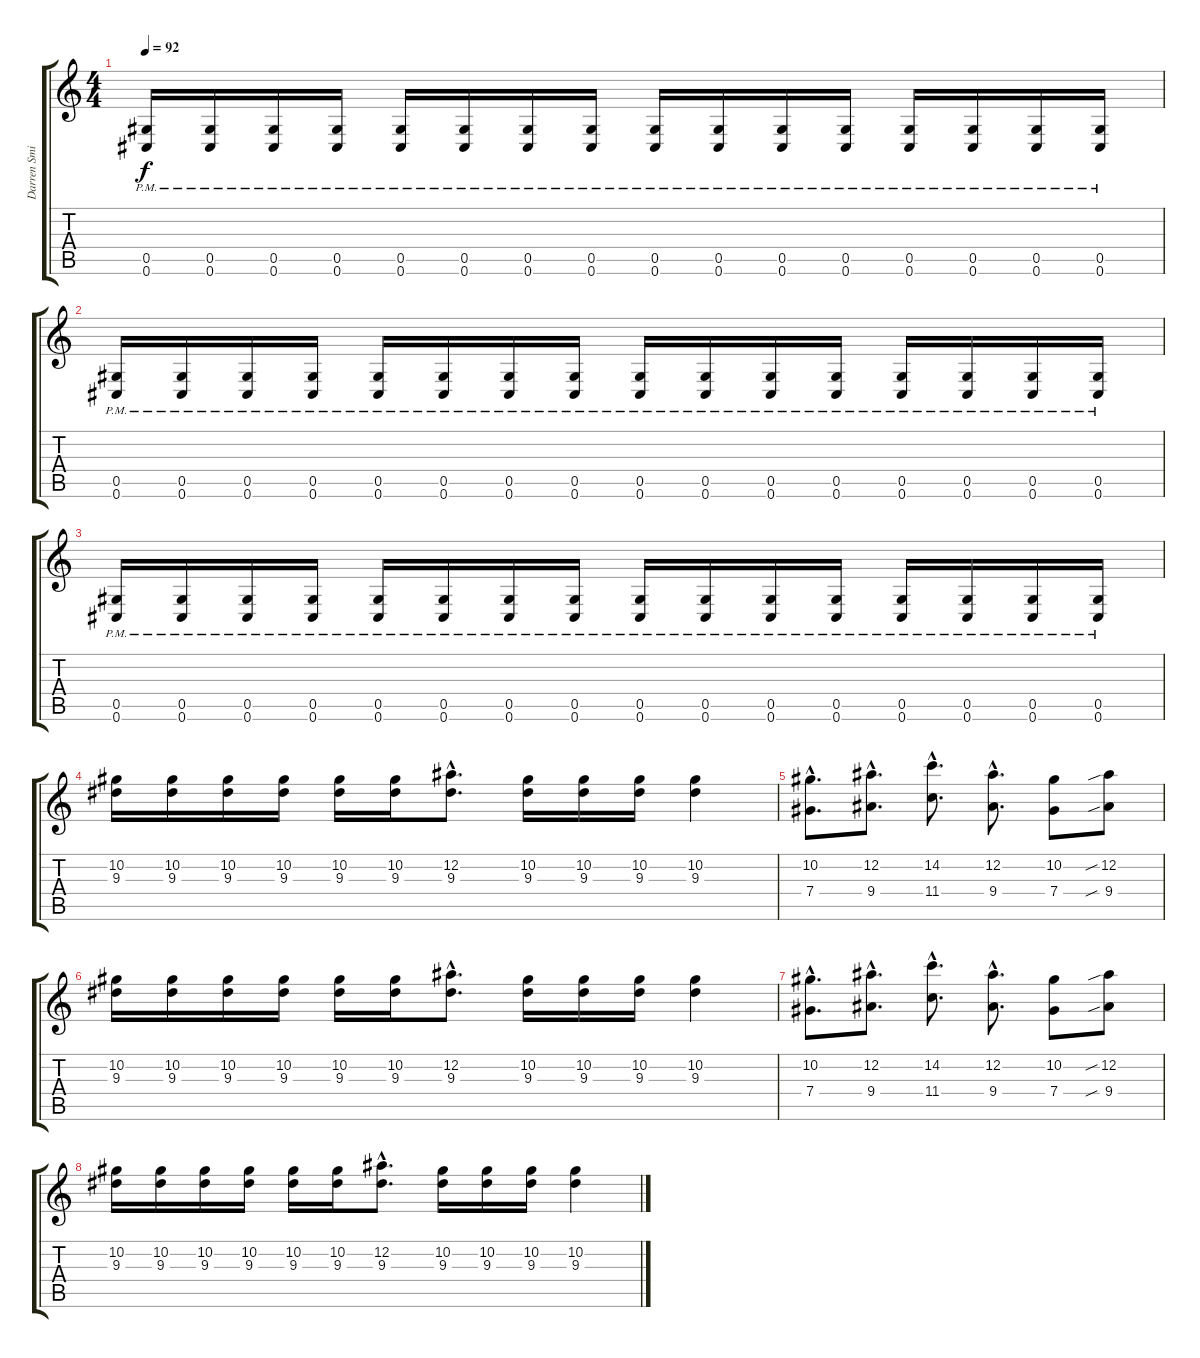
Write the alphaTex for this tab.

\track ("Darren Smith" "Darren Smi") {instrument overdrivenguitar}
\staff {score tabs}
\tuning (Eb4 Bb3 Gb3 Db3 Ab2 Db2) {hide}
\ts (4 4)
\tempo 92
\clef g2
\ks c
(0.5{pm} 0.6{pm}).16{dy f} (0.5{pm} 0.6{pm}).16 (0.5{pm} 0.6{pm}).16 (0.5{pm} 0.6{pm}).16 (0.5{pm} 0.6{pm}).16 (0.5{pm} 0.6{pm}).16 (0.5{pm} 0.6{pm}).16 (0.5{pm} 0.6{pm}).16 (0.5{pm} 0.6{pm}).16 (0.5{pm} 0.6{pm}).16 (0.5{pm} 0.6{pm}).16 (0.5{pm} 0.6{pm}).16 (0.5{pm} 0.6{pm}).16 (0.5{pm} 0.6{pm}).16 (0.5{pm} 0.6{pm}).16 (0.5{pm} 0.6{pm}).16 |
(0.5{pm} 0.6{pm}).16 (0.5{pm} 0.6{pm}).16 (0.5{pm} 0.6{pm}).16 (0.5{pm} 0.6{pm}).16 (0.5{pm} 0.6{pm}).16 (0.5{pm} 0.6{pm}).16 (0.5{pm} 0.6{pm}).16 (0.5{pm} 0.6{pm}).16 (0.5{pm} 0.6{pm}).16 (0.5{pm} 0.6{pm}).16 (0.5{pm} 0.6{pm}).16 (0.5{pm} 0.6{pm}).16 (0.5{pm} 0.6{pm}).16 (0.5{pm} 0.6{pm}).16 (0.5{pm} 0.6{pm}).16 (0.5{pm} 0.6{pm}).16 |
(0.5{pm} 0.6{pm}).16 (0.5{pm} 0.6{pm}).16 (0.5{pm} 0.6{pm}).16 (0.5{pm} 0.6{pm}).16 (0.5{pm} 0.6{pm}).16 (0.5{pm} 0.6{pm}).16 (0.5{pm} 0.6{pm}).16 (0.5{pm} 0.6{pm}).16 (0.5{pm} 0.6{pm}).16 (0.5{pm} 0.6{pm}).16 (0.5{pm} 0.6{pm}).16 (0.5{pm} 0.6{pm}).16 (0.5{pm} 0.6{pm}).16 (0.5{pm} 0.6{pm}).16 (0.5{pm} 0.6{pm}).16 (0.5{pm} 0.6{pm}).16 |
(10.2 9.3).16 (10.2 9.3).16 (10.2 9.3).16 (10.2 9.3).16 (10.2 9.3).16 (10.2 9.3).16 (12.2{hac} 9.3{hac}).8{d} (10.2 9.3).16 (10.2 9.3).16 (10.2 9.3).16 (10.2 9.3).4 |
(10.2{hac} 7.4{hac}).8{d} (12.2{hac} 9.4{hac}).8{d} (14.2{hac} 11.4{hac}).8{d} (12.2{hac} 9.4{hac}).8{d} (10.2 7.4).8 (12.2{sib} 9.4{sib}).8 |
(10.2 9.3).16 (10.2 9.3).16 (10.2 9.3).16 (10.2 9.3).16 (10.2 9.3).16 (10.2 9.3).16 (12.2{hac} 9.3{hac}).8{d} (10.2 9.3).16 (10.2 9.3).16 (10.2 9.3).16 (10.2 9.3).4 |
(10.2{hac} 7.4{hac}).8{d} (12.2{hac} 9.4{hac}).8{d} (14.2{hac} 11.4{hac}).8{d} (12.2{hac} 9.4{hac}).8{d} (10.2 7.4).8 (12.2{sib} 9.4{sib}).8 |
(10.2 9.3).16 (10.2 9.3).16 (10.2 9.3).16 (10.2 9.3).16 (10.2 9.3).16 (10.2 9.3).16 (12.2{hac} 9.3{hac}).8{d} (10.2 9.3).16 (10.2 9.3).16 (10.2 9.3).16 (10.2 9.3).4
